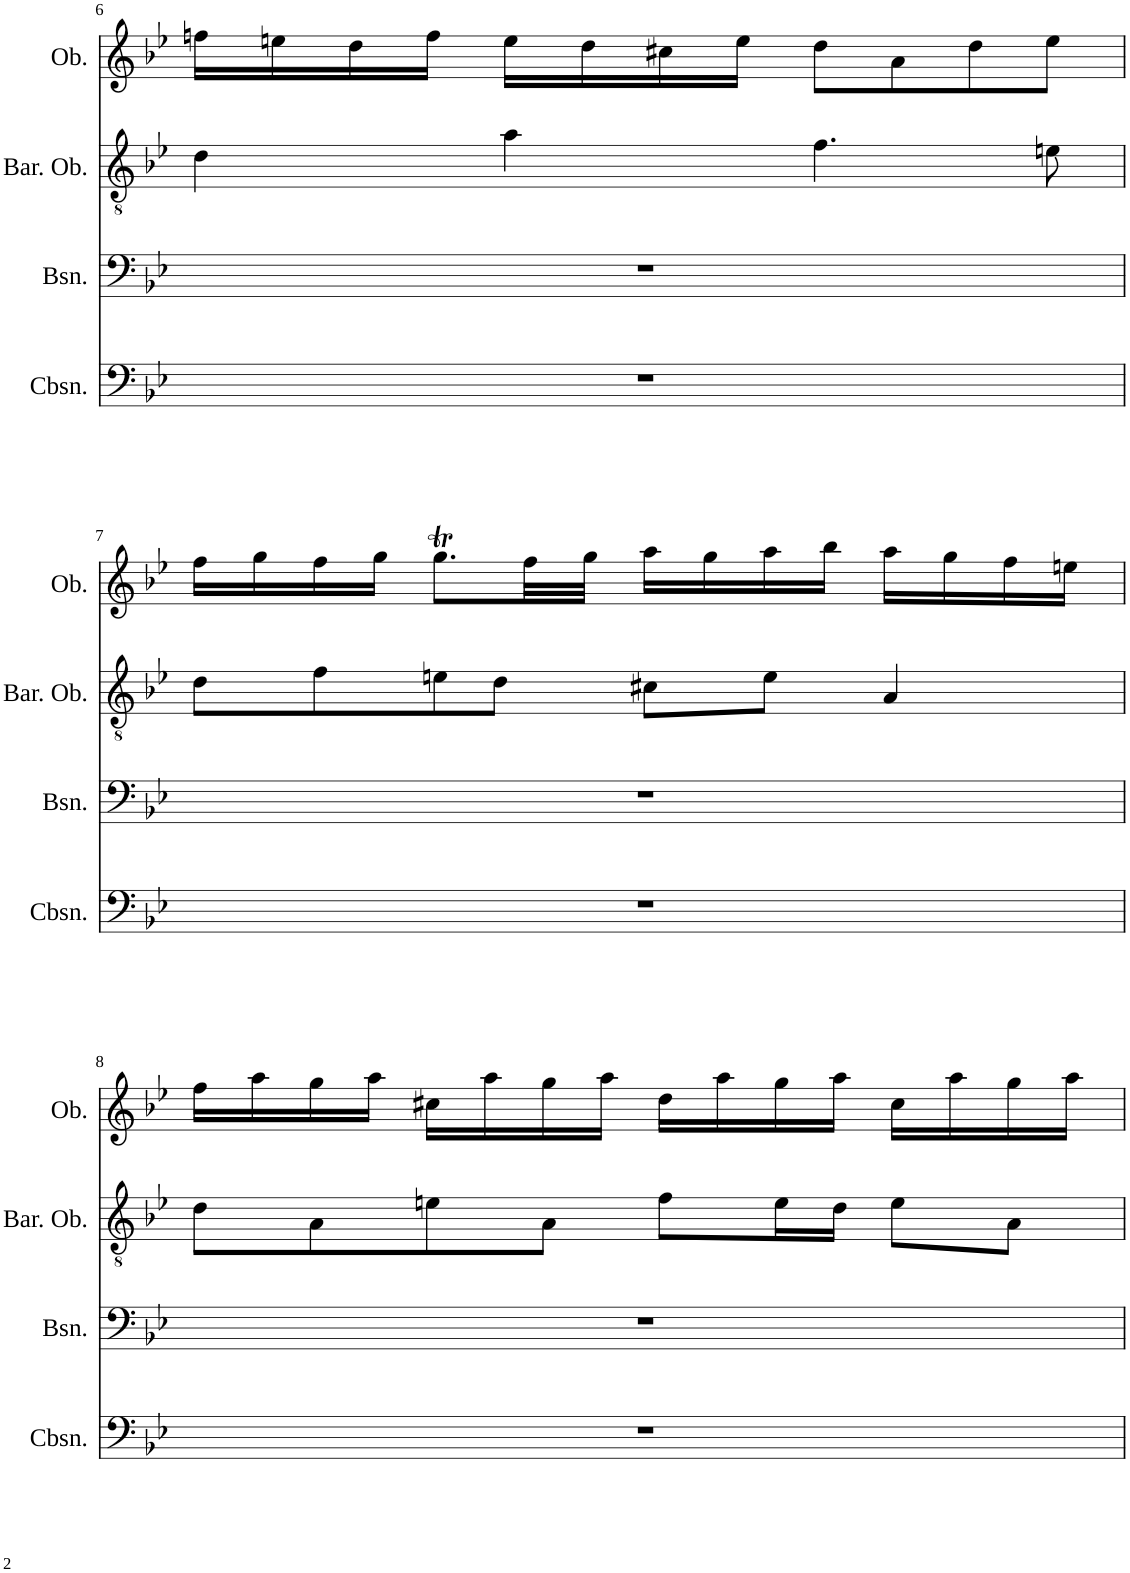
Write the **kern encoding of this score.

**kern	**kern	**kern	**kern
*part4	*part3	*part2	*part1
*staff4	*staff3	*staff2	*staff1
*I"Contrabassoon	*I"Bassoon	*I"Baritone Oboe	*I"Oboe
*I'Cbsn.	*I'Bsn.	*I'Bar. Ob.	*I'Ob.
!!LO:PB:g=z
*clefF4	*clefF4	*clefGv2	*clefG2
*Trd7c12	*	*	*
*k[b-e-]	*k[b-e-]	*k[b-e-]	*k[b-e-]
*M4/4	*M4/4	*M4/4	*M4/4
*met(c)	*met(c)	*met(c)	*met(c)
=6	=6	=6	=6
1r	1r	4d\	16ffn\LL
.	.	.	16een\
.	.	.	16dd\
.	.	.	16ff\JJ
.	.	4a\	16ee\LL
.	.	.	16dd\
.	.	.	16cc#X\
.	.	.	16ee\JJ
.	.	4.f\	8dd\L
.	.	.	8a\
.	.	.	8dd\
.	.	8en\	8ee\J
!!LO:LB:g=z
=7	=7	=7	=7
1r	1r	8d\L	16ff\LL
.	.	.	16gg\
.	.	8f\	16ff\
.	.	.	16gg\JJ
.	.	8en\	8.ggT\L
.	.	8d\J	.
.	.	.	32ff\LL
.	.	.	32gg\JJJ
.	.	8c#X\L	16aa\LL
.	.	.	16gg\
.	.	8e\J	16aa\
.	.	.	16bb-\JJ
.	.	4A/	16aa\LL
.	.	.	16gg\
.	.	.	16ff\
.	.	.	16een\JJ
!!LO:LB:g=z
=8	=8	=8	=8
1r	1r	8d\L	16ff\LL
.	.	.	16aa\
.	.	8A\	16gg\
.	.	.	16aa\JJ
.	.	8en\	16cc#X\LL
.	.	.	16aa\
.	.	8A\J	16gg\
.	.	.	16aa\JJ
.	.	8f\L	16dd\LL
.	.	.	16aa\
.	.	16e\L	16gg\
.	.	16d\JJ	16aa\JJ
.	.	8e\L	16cc#\LL
.	.	.	16aa\
.	.	8A\J	16gg\
.	.	.	16aa\JJ
=	=	=	=
*-	*-	*-	*-
